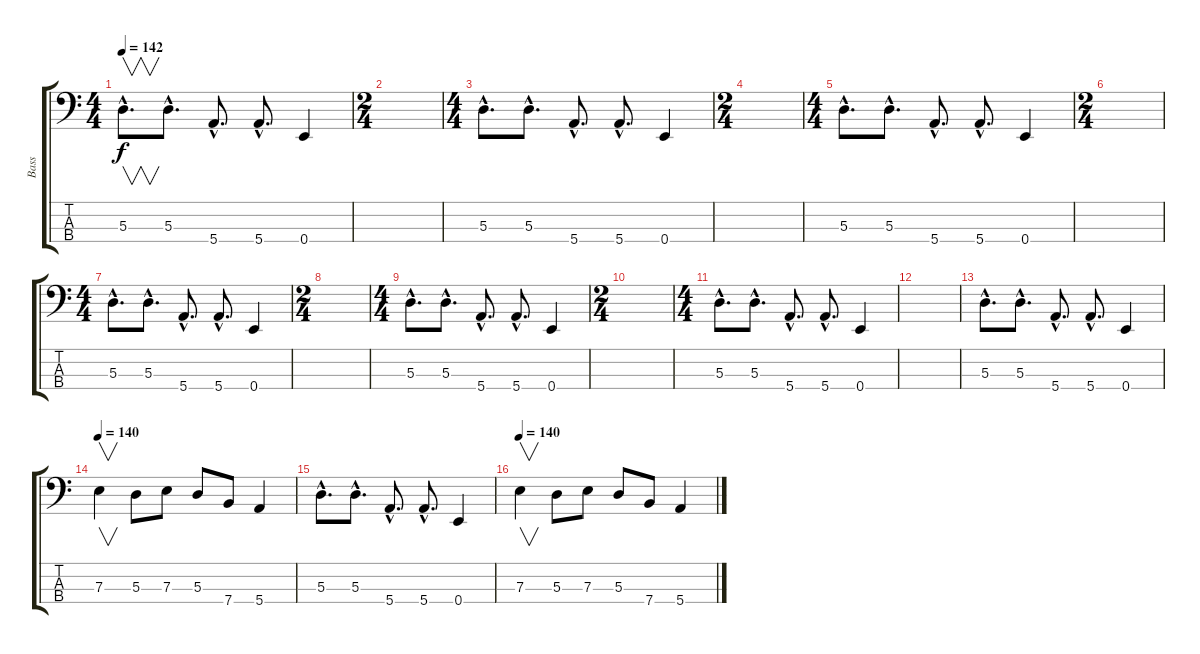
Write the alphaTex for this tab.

\track ("Bass" "Bass") {instrument electricbassfinger}
\staff {score tabs}
\tuning (G2 D2 A1 E1) {hide}
\ts (4 4)
\tempo 142
\clef f4
\ks c
5.3{hac}.8{v d dy f instrument electricbassfinger} 5.3{hac}.8{d} 5.4{hac}.8{d} 5.4{hac}.8{d} 0.4.4 |
\ts (2 4)
|
\ts (4 4)
5.3{hac}.8{d} 5.3{hac}.8{d} 5.4{hac}.8{d} 5.4{hac}.8{d} 0.4.4 |
\ts (2 4)
|
\ts (4 4)
5.3{hac}.8{d} 5.3{hac}.8{d} 5.4{hac}.8{d} 5.4{hac}.8{d} 0.4.4 |
\ts (2 4)
|
\ts (4 4)
5.3{hac}.8{d} 5.3{hac}.8{d} 5.4{hac}.8{d} 5.4{hac}.8{d} 0.4.4 |
\ts (2 4)
|
\ts (4 4)
5.3{hac}.8{d} 5.3{hac}.8{d} 5.4{hac}.8{d} 5.4{hac}.8{d} 0.4.4 |
\ts (2 4)
|
\ts (4 4)
5.3{hac}.8{d} 5.3{hac}.8{d} 5.4{hac}.8{d} 5.4{hac}.8{d} 0.4.4 |
|
5.3{hac}.8{d} 5.3{hac}.8{d} 5.4{hac}.8{d} 5.4{hac}.8{d} 0.4.4 |
\tempo 160
\tempo 140
7.3.4{v} 5.3.8 7.3.8 5.3.8 7.4.8 5.4.4 |
5.3{hac}.8{d} 5.3{hac}.8{d} 5.4{hac}.8{d} 5.4{hac}.8{d} 0.4.4 |
\tempo 160
\tempo 140
7.3.4{v} 5.3.8 7.3.8 5.3.8 7.4.8 5.4.4
